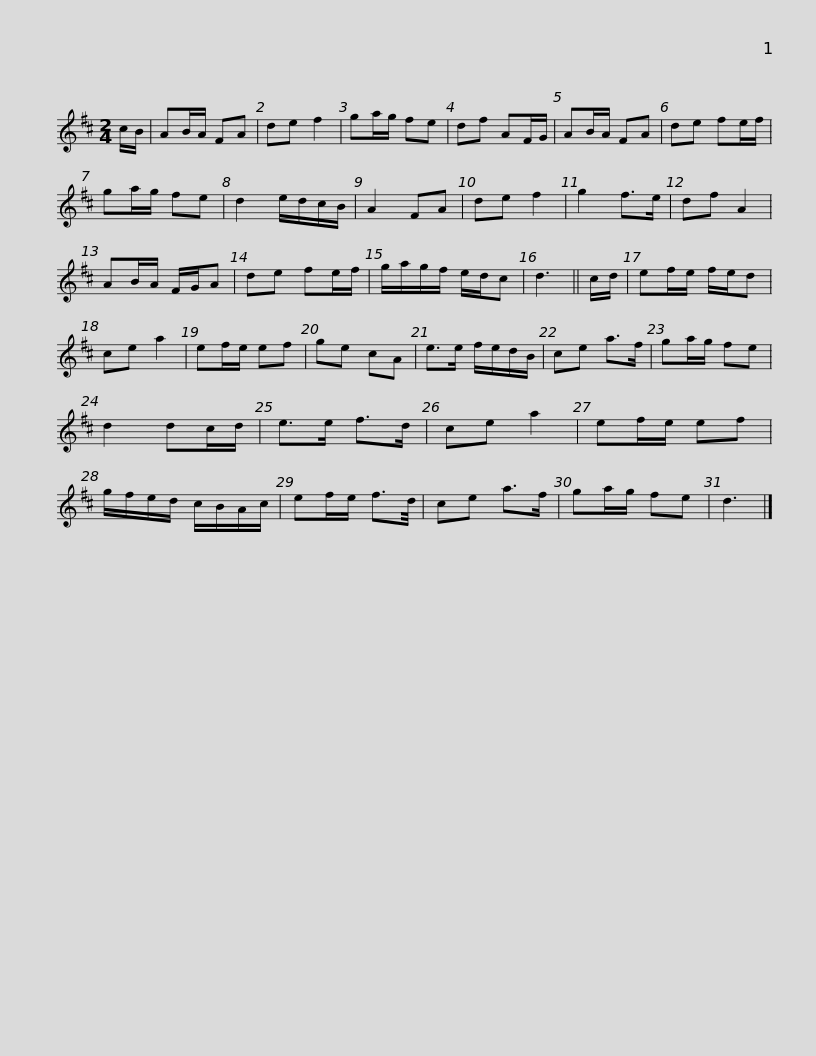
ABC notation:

X:1
L:1/8
M:2/4
I:linebreak $
K:D
V:1 treble
V:1
 c/B/ | AB/A/ FA | de f2 | ga/g/ fe | df AF/G/ | %5
 AB/A/ FA | de fe/f/ | ga/g/ fe | d2 e/d/c/B/ | A2 FA |$ %10
 de f2 | g2 f>e | df A2 | AB/A/ F/G/A | de fe/f/ | %15
 g/a/g/f/ e/d/c | d3 || c/d/ | ef/e/ f/e/d | ce a2 |$ %20
 ef/e/ ef | ge cA | e>e f/e/d/B/ | ce a>f | ga/g/ fe | %25
 d2 dc/d/ | e>e f>d | ce a2 | ef/e/ ef |$ g/f/e/d/ c/B/A/c/ | %30
 ef/e/ f3/2d/4 | ce a>f | ga/g/ fe | d3 |] %34
